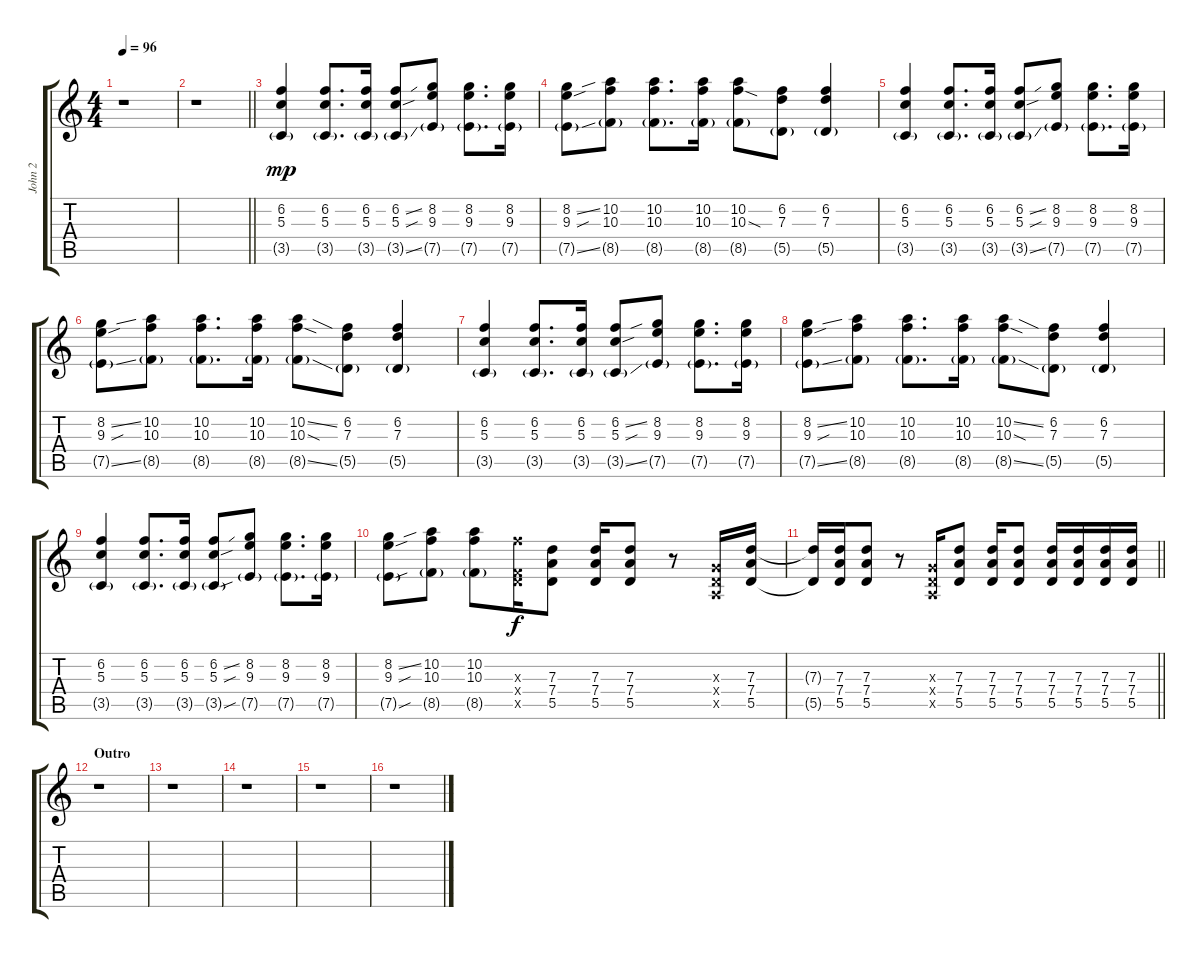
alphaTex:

\track ("John 2" "John 2") {instrument distortionguitar}
\staff {score tabs}
\tuning (E4 B3 G3 D3 A2 E2) {hide}
\ts (4 4)
\tempo 96
\clef g2
\ks c
r.1{dy mp} |
\barLineRight lightlight
r.1 |
(6.2 5.3 3.5{g}).4{volume 14 instrument distortionguitar} (6.2 5.3 3.5{g}).8{d} (6.2 5.3 3.5{g}).16 (6.2{ss} 5.3{sou} 3.5{ss g}).8 (8.2 9.3 7.5{g}).8 (8.2 9.3 7.5{g}).8{d} (8.2 9.3 7.5{g}).16 |
(8.2{ss} 9.3{sou} 7.5{ss g}).8 (10.2 10.3 8.5{g}).8 (10.2 10.3 8.5{g}).8{d} (10.2 10.3 8.5{g}).16 (10.2 10.3{sod} 8.5{g}).8 (6.2 7.3 5.5{g}).8 (6.2 7.3 5.5{g}).4 |
(6.2 5.3 3.5{g}).4 (6.2 5.3 3.5{g}).8{d} (6.2 5.3 3.5{g}).16 (6.2{ss} 5.3{sou} 3.5{ss g}).8 (8.2 9.3 7.5{g}).8 (8.2 9.3 7.5{g}).8{d} (8.2 9.3 7.5{g}).16 |
(8.2{ss} 9.3{sou} 7.5{ss g}).8 (10.2 10.3 8.5{g}).8 (10.2 10.3 8.5{g}).8{d} (10.2 10.3 8.5{g}).16 (10.2{ss} 10.3{sod} 8.5{ss g}).8 (6.2 7.3 5.5{g}).8 (6.2 7.3 5.5{g}).4 |
(6.2 5.3 3.5{g}).4 (6.2 5.3 3.5{g}).8{d} (6.2 5.3 3.5{g}).16 (6.2{ss} 5.3{sou} 3.5{ss g}).8 (8.2 9.3 7.5{g}).8 (8.2 9.3 7.5{g}).8{d} (8.2 9.3 7.5{g}).16 |
(8.2{ss} 9.3{sou} 7.5{ss g}).8 (10.2 10.3 8.5{g}).8 (10.2 10.3 8.5{g}).8{d} (10.2 10.3 8.5{g}).16 (10.2{ss} 10.3{sod} 8.5{ss g}).8 (6.2 7.3 5.5{g}).8 (6.2 7.3 5.5{g}).4 |
(6.2 5.3 3.5{g}).4 (6.2 5.3 3.5{g}).8{d} (6.2 5.3 3.5{g}).16 (6.2{ss} 5.3{sou} 3.5{sou g}).8 (8.2 9.3 7.5{g}).8 (8.2 9.3 7.5{g}).8{d} (8.2 9.3 7.5{g}).16 |
(8.2{ss} 9.3{sou} 7.5{sou g}).8 (10.2 10.3 8.5{g}).8 (10.2 10.3 8.5{g}).8 (10.3{x} 0.4{x} 8.5{x}).16{dy f} (7.3 7.4 5.5).8 (7.3 7.4 5.5).16 (7.3 7.4 5.5).8 r.8 (0.3{x} 0.4{x} 0.5{x}).16 (7.3 7.4 5.5).16 |
\barLineRight lightlight
(7.3{t} 5.5{t}).16 (7.3 7.4 5.5).16 (7.3 7.4 5.5).8 r.8 (0.3{x} 0.4{x} 0.5{x}).16 (7.3 7.4 5.5).8 (7.3 7.4 5.5).16 (7.3 7.4 5.5).8 (7.3 7.4 5.5).16 (7.3 7.4 5.5).16 (7.3 7.4 5.5).16 (7.3 7.4 5.5).16 |
\section ("" "Outro")
r.1 |
r.1 |
r.1 |
r.1 |
r.1
